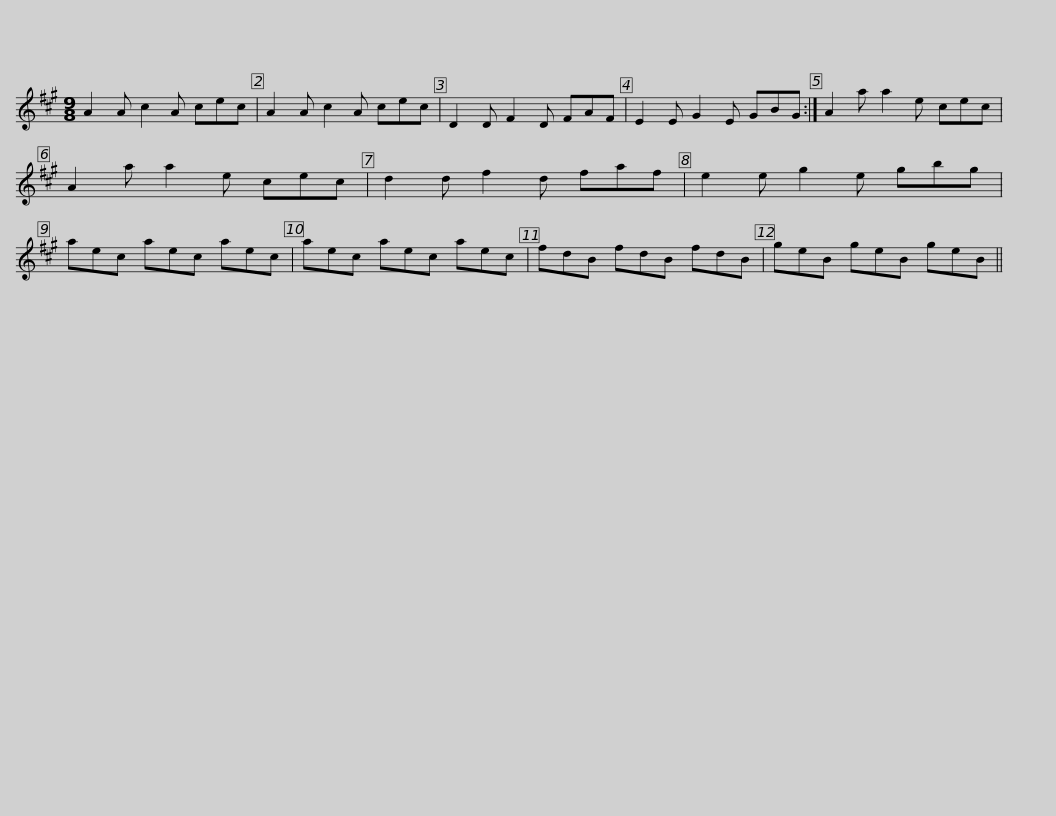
X:1
L:1/8
M:9/8
I:linebreak $
K:A
V:1 treble
V:1
 A2 A c2 A cec | A2 A c2 A cec | D2 D F2 D FAF | E2 E G2 E GBG :| A2 a a2 e cec |$ %5
 A2 a a2 e cec | d2 d f2 d faf | e2 e g2 e gbg | aec aec aec | aec aec aec |$ %10
 fdB fdB fdB | geB geB geB || %12
